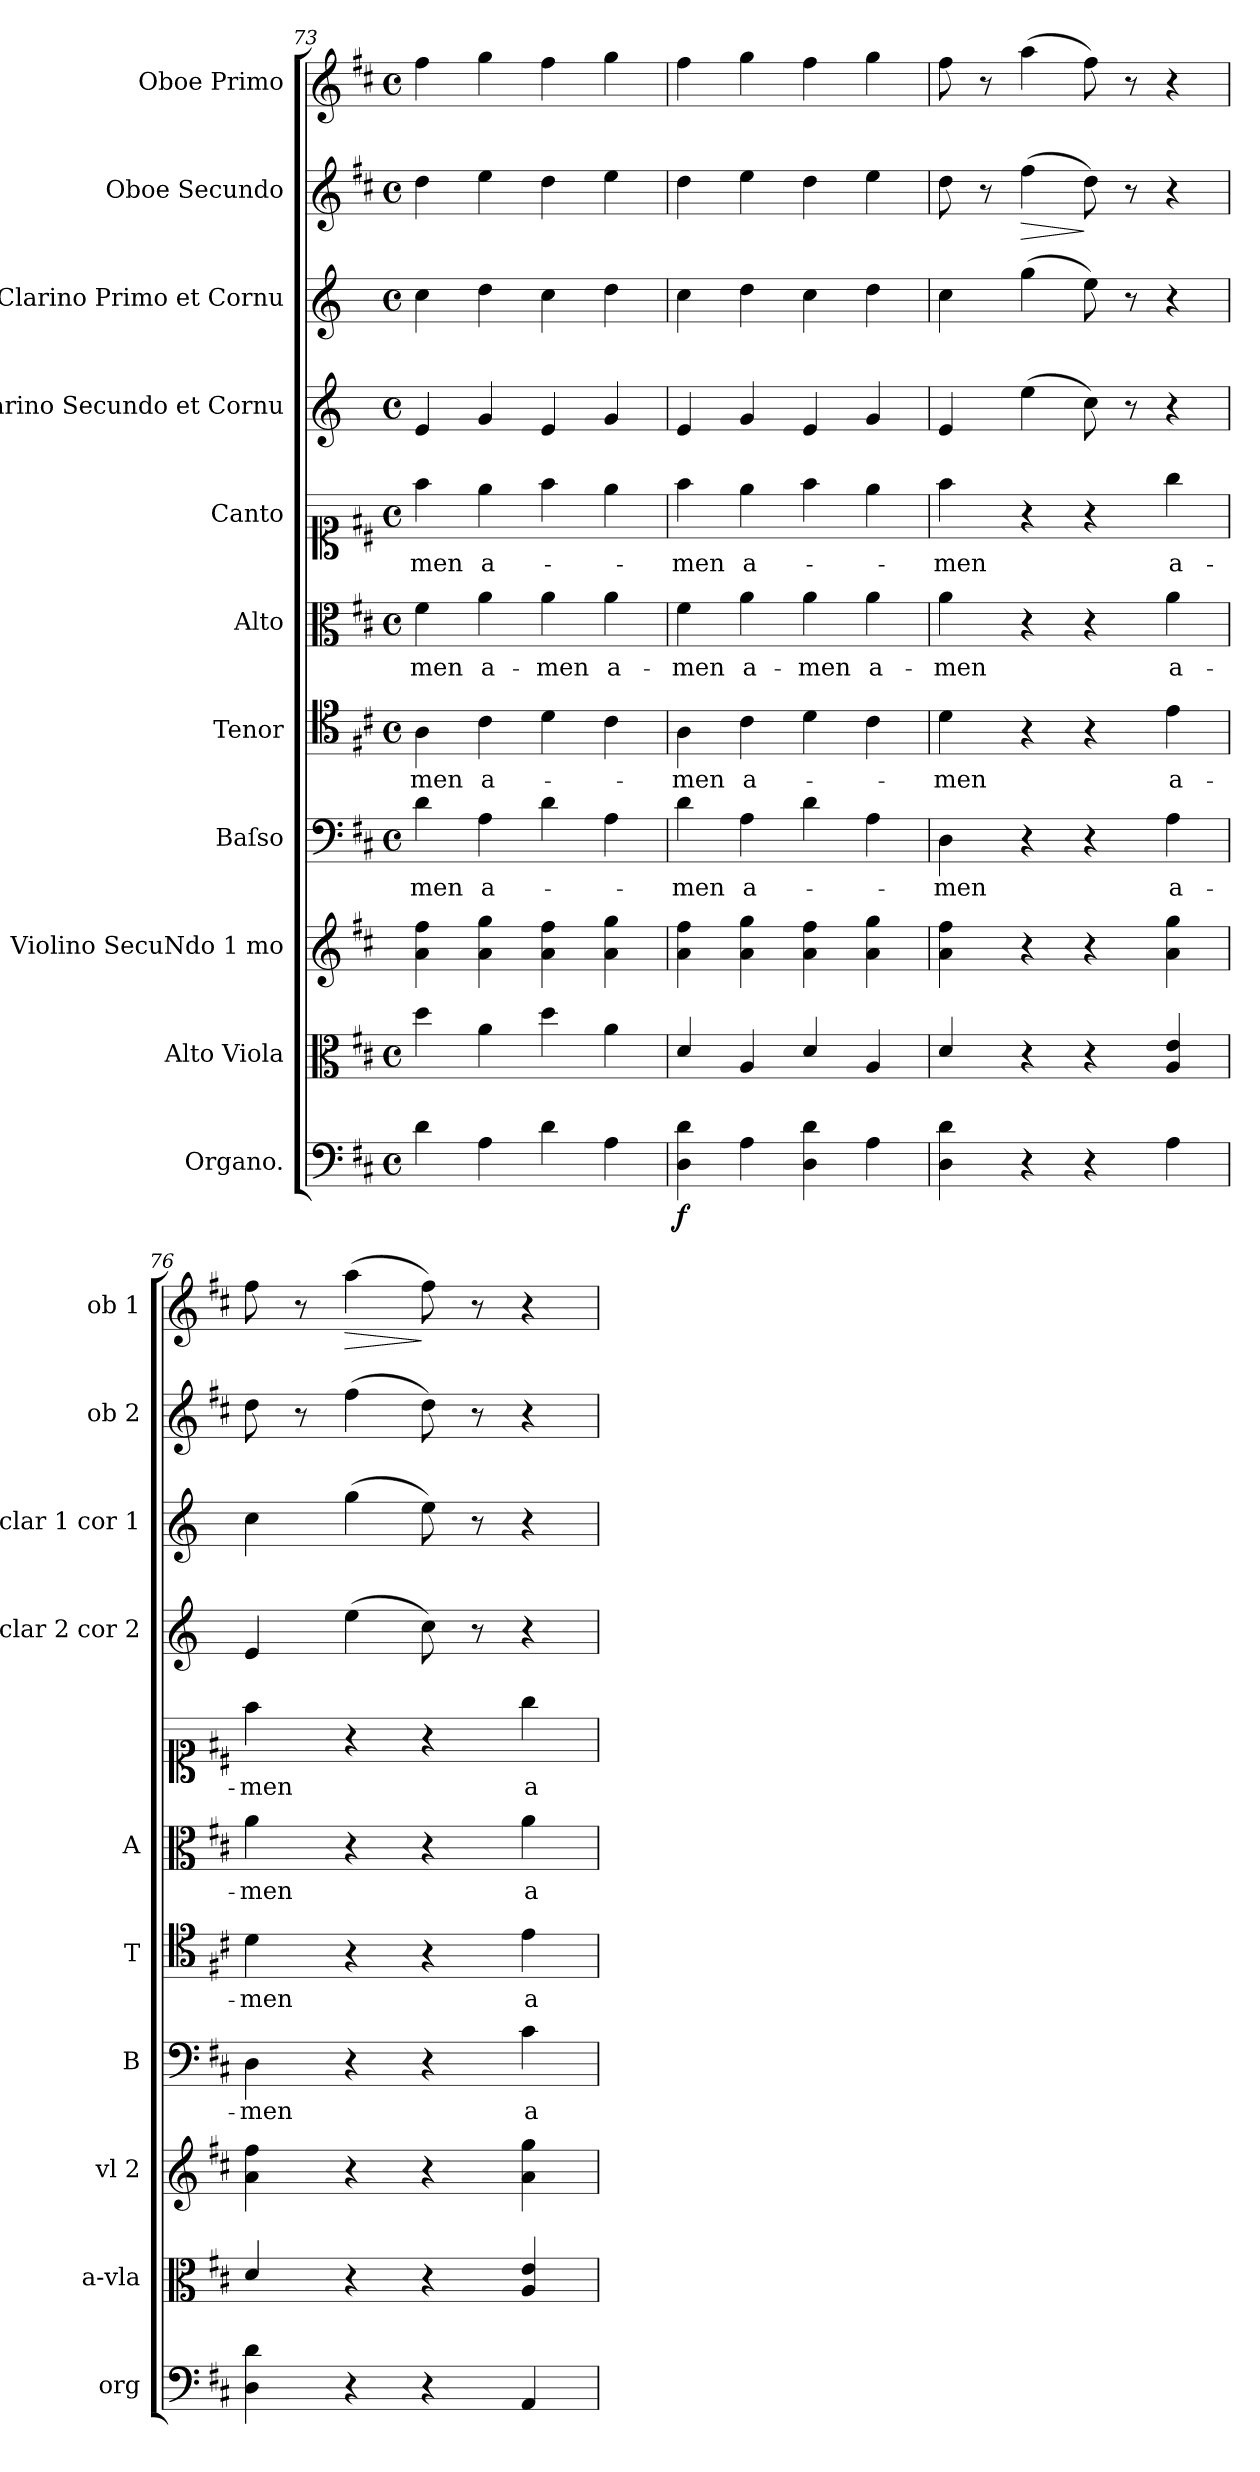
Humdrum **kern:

**kern	**dynam	**kern	**kern	**kern	**text	**kern	**text	**kern	**text	**kern	**text	**kern	**kern	**kern	**dynam	**kern	**dynam
*part11	*part11	*part10	*part9	*part8	*part8	*part7	*part7	*part6	*part6	*part5	*part5	*part4	*part3	*part2	*part2	*part1	*part1
*staff11	*staff11	*staff10	*staff9	*staff8	*staff8	*staff7	*staff7	*staff6	*staff6	*staff5	*staff5	*staff4	*staff3	*staff2	*staff2	*staff1	*staff1
*I"Organo.	*	*I"Alto Viola	*I"Violino SecuNdo 1 mo	*I"Baſso	*	*I"Tenor	*	*I"Alto	*	*I"Canto	*	*I"Clarino Secundo et Cornu	*I"Clarino Primo et Cornu	*I"Oboe Secundo	*	*I"Oboe Primo	*
*I'org	*	*I'a-vla	*I'vl 2	*I'B	*	*I'T	*	*I'A	*	*	*	*I'clar 2 cor 2	*I'clar 1 cor 1	*I'ob 2	*	*I'ob 1	*
*clefF4	*	*clefC3	*clefG2	*clefF4	*	*clefC4	*	*clefC3	*	*clefC1	*	*clefG2	*clefG2	*clefG2	*	*clefG2	*
*	*	*	*	*	*	*	*	*	*	*	*	*ITrd6c10	*ITrd6c10	*	*	*	*
*k[f#c#]	*	*k[f#c#]	*k[f#c#]	*k[f#c#]	*	*k[f#c#]	*	*k[f#c#]	*	*k[f#c#]	*	*k[f#c#]	*k[f#c#]	*k[f#c#]	*	*k[f#c#]	*
*D:	*	*D:	*D:	*D:	*	*D:	*	*D:	*	*D:	*	*D:	*D:	*D:	*	*D:	*
*M4/4	*	*M4/4	*	*M4/4	*	*M4/4	*	*M4/4	*	*M4/4	*	*M4/4	*M4/4	*M4/4	*	*M4/4	*
*met(c)	*	*met(c)	*	*met(c)	*	*met(c)	*	*met(c)	*	*met(c)	*	*met(c)	*met(c)	*met(c)	*	*met(c)	*
=73	=73	=73	=73	=73	=73	=73	=73	=73	=73	=73	=73	=73	=73	=73	=73	=73	=73
!	!	!	!	!	!LO:LY:i	!	!LO:LY:i	!	!LO:LY:i	!	!LO:LY:i	!	!	!	!	!	!
4d\	.	4dd\	4a\ 4ff#\	4d\	-men	4A\	-men	4f#\	men	4ff#\	men	4F#/	4d\	4dd\	.	4ff#\	.
!	!	!	!	!	!	!	!LO:LY:i	!	!LO:LY:i	!	!LO:LY:i	!	!	!	!	!	!
4A\	.	4a\	4a\ 4gg\	4A\	a-	4c#\	a-	4a\	a-	4ee\	a-	4A/	4e\	4ee\	.	4gg\	.
!	!	!	!	!	!	!	!	!	!LO:LY:i	!	!	!	!	!	!	!	!
4d\	.	4dd\	4a\ 4ff#\	4d\	.	4d\	.	4a\	-men	4ff#\	.	4F#/	4d\	4dd\	.	4ff#\	.
!	!	!	!	!	!	!	!	!	!LO:LY:i	!	!	!	!	!	!	!	!
4A\	.	4a\	4a\ 4gg\	4A\	.	4c#\	.	4a\	a-	4ee\	.	4A/	4e\	4ee\	.	4gg\	.
=74	=74	=74	=74	=74	=74	=74	=74	=74	=74	=74	=74	=74	=74	=74	=74	=74	=74
!	!	!	!	!	!	!	!LO:LY:i	!	!LO:LY:i	!	!LO:LY:i	!	!	!	!	!	!
4D\ 4d\	f.	4d/	4a\ 4ff#\	4d\	-men	4A\	-men	4f#\	-men	4ff#\	-men	4F#/	4d\	4dd\	.	4ff#\	.
!	!	!	!	!	!	!	!LO:LY:i	!	!LO:LY:i	!	!LO:LY:i	!	!	!	!	!	!
4A\	.	4A/	4a\ 4gg\	4A\	a-	4c#\	a-	4a\	a-	4ee\	a-	4A/	4e\	4ee\	.	4gg\	.
!	!	!	!	!	!	!	!	!	!LO:LY:i	!	!	!	!	!	!	!	!
4D\ 4d\	.	4d/	4a\ 4ff#\	4d\	.	4d\	.	4a\	-men	4ff#\	.	4F#/	4d\	4dd\	.	4ff#\	.
!	!	!	!	!	!	!	!	!	!LO:LY:i	!	!	!	!	!	!	!	!
4A\	.	4A/	4a\ 4gg\	4A\	.	4c#\	.	4a\	a-	4ee\	.	4A/	4e\	4ee\	.	4gg\	.
=75	=75	=75	=75	=75	=75	=75	=75	=75	=75	=75	=75	=75	=75	=75	=75	=75	=75
!	!	!	!	!	!	!	!LO:LY:i	!	!LO:LY:i	!	!LO:LY:i	!	!	!	!	!	!
4D\ 4d\	.	4d/	4a\ 4ff#\	4D\	-men	4d\	-men	4a\	-men	4ff#\	-men	4F#/	4d\	8dd\	.	8ff#\	.
.	.	.	.	.	.	.	.	.	.	.	.	.	.	8r	.	8r	.
!	!	!	!	!	!	!	!	!	!	!	!	!	!	!	!LO:HP:b	!	!
4r	.	4r	4r	4r	.	4r	.	4r	.	4r	.	(4f#\	(4a\	(4ff#\	>	(4aa\	.
4r	.	4r	4r	4r	.	4r	.	4r	.	4r	.	8d\)	8f#\)	8dd\)	]	8ff#\)	.
.	.	.	.	.	.	.	.	.	.	.	.	8r	8r	8r	.	8r	.
!	!	!	!	!	!LO:LY:i	!	!	!	!LO:LY:i	!	!	!	!	!	!	!	!
4A\	.	4A/ 4e/	4a\ 4gg\	4A\	a-	4e\	a-	4a\	a-	4gg\	a-	4r	4r	4r	.	4r	.
=76	=76	=76	=76	=76	=76	=76	=76	=76	=76	=76	=76	=76	=76	=76	=76	=76	=76
!	!	!	!	!	!LO:LY:i	!	!	!	!LO:LY:i	!	!	!	!	!	!	!	!
4D\ 4d\	.	4d/	4a\ 4ff#\	4D\	-men	4d\	-men	4a\	-men	4ff#\	-men	4F#/	4d\	8dd\	.	8ff#\	.
.	.	.	.	.	.	.	.	.	.	.	.	.	.	8r	.	8r	.
!	!	!	!	!	!	!	!	!	!	!	!	!	!	!	!	!	!LO:HP:b
4r	.	4r	4r	4r	.	4r	.	4r	.	4r	.	(4f#\	(4a\	(4ff#\	.	(4aa\	>
4r	.	4r	4r	4r	.	4r	.	4r	.	4r	.	8d\)	8f#\)	8dd\)	.	8ff#\)	]
.	.	.	.	.	.	.	.	.	.	.	.	8r	8r	8r	.	8r	.
!	!	!	!	!	!LO:LY:i	!	!	!	!LO:LY:i	!	!LO:LY:i	!	!	!	!	!	!
4AA/	.	4A/ 4e/	4a\ 4gg\	4c#\	a	4e\	a	4a\	a-	4gg\	a-	4r	4r	4r	.	4r	.
=	=	=	=	=	=	=	=	=	=	=	=	=	=	=	=	=	=
*-	*-	*-	*-	*-	*-	*-	*-	*-	*-	*-	*-	*-	*-	*-	*-	*-	*-
